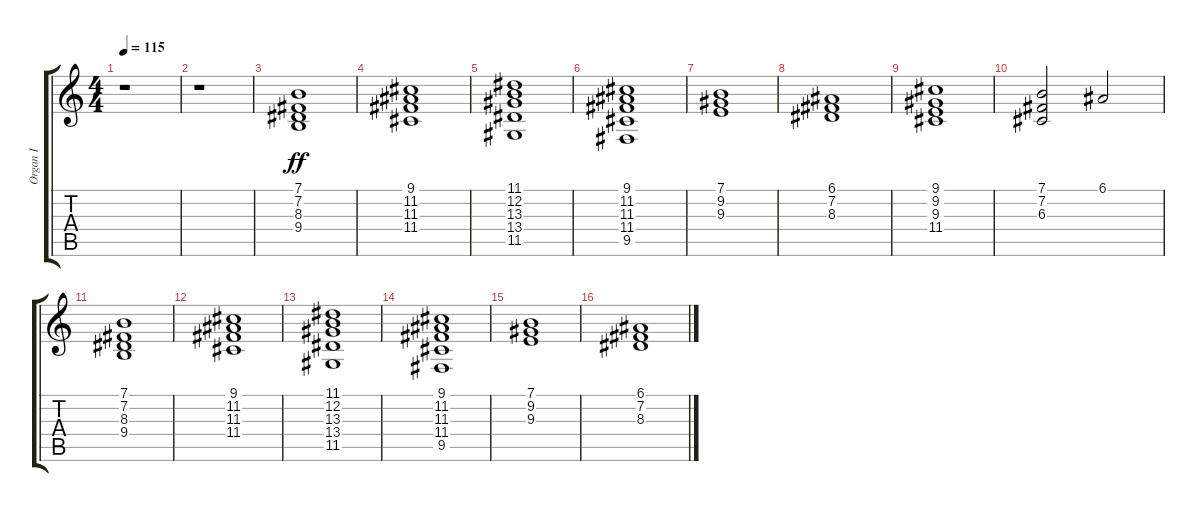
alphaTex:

\track ("Organ I" "Organ I") {instrument percussiveorgan}
\staff {score tabs}
\tuning (E4 B3 G3 D3 A2 E2) {hide}
\ts (4 4)
\tempo 115
\clef g2
\ks c
r.1{dy f} |
r.1 |
(7.1 7.2 8.3 9.4).1{dy ff} |
(9.1 11.2 11.3 11.4).1 |
(11.1 12.2 13.3 13.4 11.5).1 |
(9.1 11.2 11.3 11.4 9.5).1 |
(7.1 9.2 9.3).1 |
(6.1 7.2 8.3).1 |
(9.1 9.2 9.3 11.4).1 |
(7.1 7.2 6.3).2 6.1.2 |
(7.1 7.2 8.3 9.4).1 |
(9.1 11.2 11.3 11.4).1 |
(11.1 12.2 13.3 13.4 11.5).1 |
(9.1 11.2 11.3 11.4 9.5).1 |
(7.1 9.2 9.3).1 |
(6.1 7.2 8.3).1
